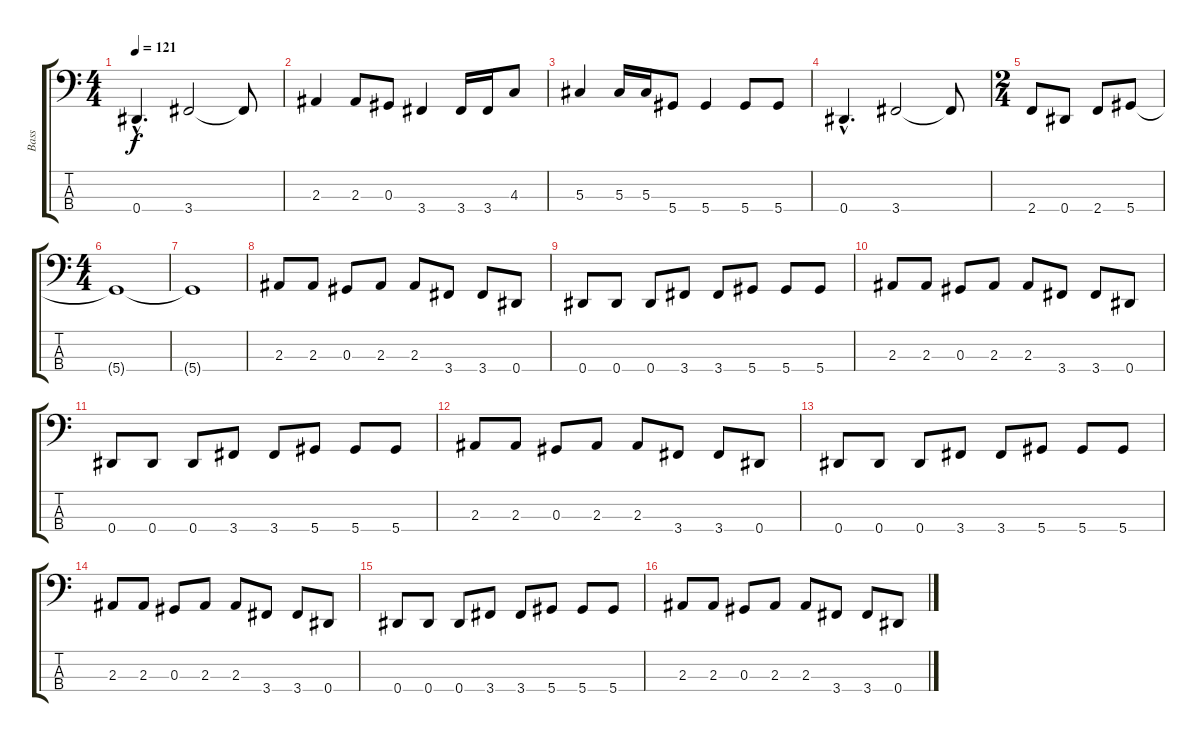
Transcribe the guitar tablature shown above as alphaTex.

\track ("Bass" "Bass") {instrument slapbass1}
\staff {score tabs}
\tuning (Gb2 Db2 Ab1 Eb1) {hide}
\ts (4 4)
\tempo 121
\clef f4
\ks c
0.4{hac}.4{d dy f} 3.4.2 3.4{t}.8 |
2.3.4 2.3.8 0.3.8 3.4.4 3.4.16 3.4.16 4.3.8 |
5.3.4 5.3.16 5.3.16 5.4.8 5.4.4 5.4.8 5.4.8 |
0.4{hac}.4{d} 3.4.2 3.4{t}.8 |
\ts (2 4)
2.4.8 0.4.8 2.4.8 5.4.8 |
\ts (4 4)
5.4{t}.1 |
5.4{t}.1 |
2.3.8 2.3.8 0.3.8 2.3.8 2.3.8 3.4.8 3.4.8 0.4.8 |
0.4.8 0.4.8 0.4.8 3.4.8 3.4.8 5.4.8 5.4.8 5.4.8 |
2.3.8 2.3.8 0.3.8 2.3.8 2.3.8 3.4.8 3.4.8 0.4.8 |
0.4.8 0.4.8 0.4.8 3.4.8 3.4.8 5.4.8 5.4.8 5.4.8 |
2.3.8 2.3.8 0.3.8 2.3.8 2.3.8 3.4.8 3.4.8 0.4.8 |
0.4.8 0.4.8 0.4.8 3.4.8 3.4.8 5.4.8 5.4.8 5.4.8 |
2.3.8 2.3.8 0.3.8 2.3.8 2.3.8 3.4.8 3.4.8 0.4.8 |
0.4.8 0.4.8 0.4.8 3.4.8 3.4.8 5.4.8 5.4.8 5.4.8 |
2.3.8 2.3.8 0.3.8 2.3.8 2.3.8 3.4.8 3.4.8 0.4.8
